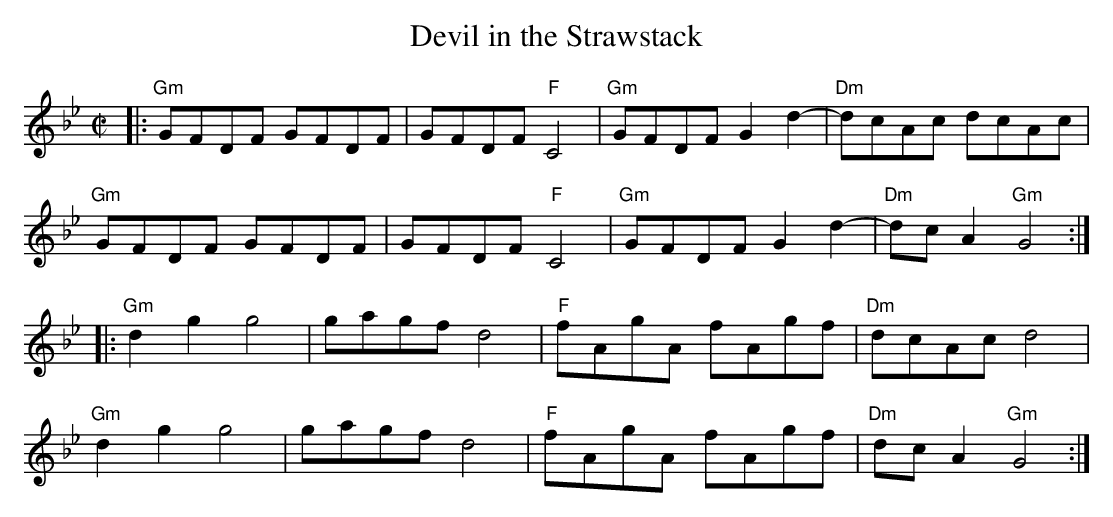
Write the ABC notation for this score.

X:1
T:Devil in the Strawstack
M:C|
L:1/8
K:Gm
|:"Gm"GFDF GFDF|GFDF "F"C4|"Gm"GFDF G2 d2-|"Dm"dcAc dcAc|
"Gm"GFDF GFDF|GFDF "F"C4|"Gm"GFDF G2 d2-|"Dm"dcA2 "Gm"G4:|
|:"Gm"d2g2g4|gagf d4|"F"fAgA fAgf|"Dm"dcAc d4|
"Gm"d2g2g4|gagf d4|"F"fAgA fAgf|"Dm"dcA2 "Gm"G4:|
